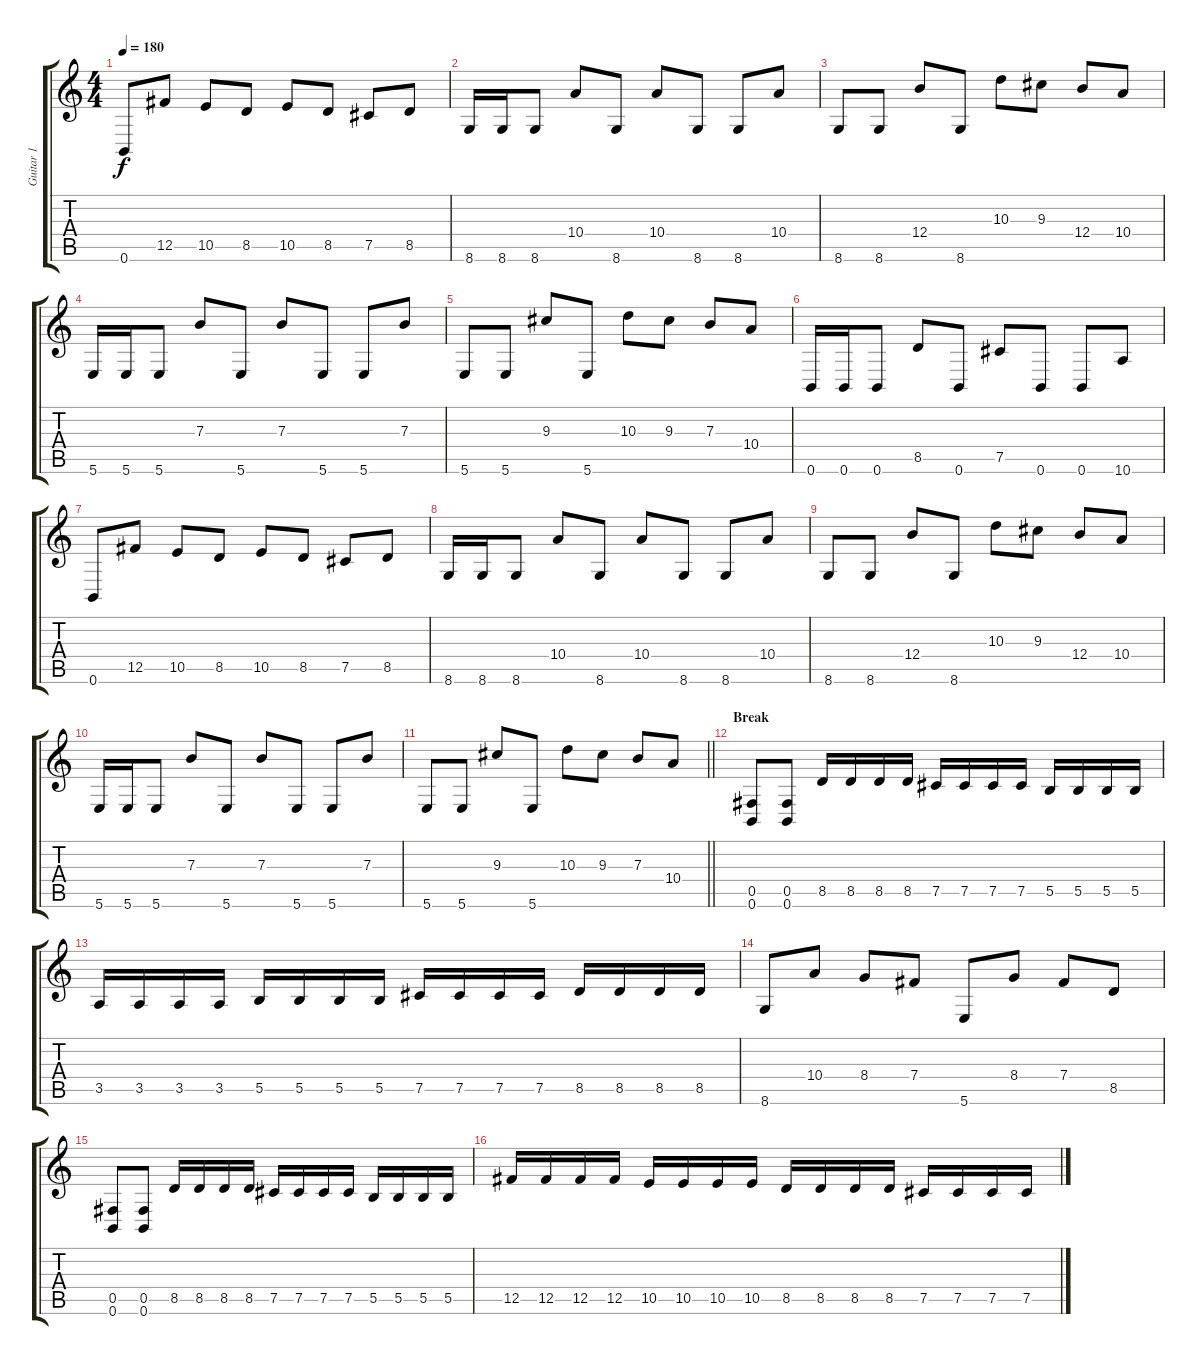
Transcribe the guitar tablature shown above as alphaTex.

\track ("Guitar 1" "Guitar 1") {instrument distortionguitar}
\staff {score tabs}
\tuning (Db4 Ab3 E3 B2 Gb2 B1) {hide}
\ts (4 4)
\tempo 180
\clef g2
\ks c
0.6.8{dy f} 12.5.8 10.5.8 8.5.8 10.5.8 8.5.8 7.5.8 8.5.8 |
8.6.16 8.6.16 8.6.8 10.4.8 8.6.8 10.4.8 8.6.8 8.6.8 10.4.8 |
8.6.8 8.6.8 12.4.8 8.6.8 10.3.8 9.3.8 12.4.8 10.4.8 |
5.6.16 5.6.16 5.6.8 7.3.8 5.6.8 7.3.8 5.6.8 5.6.8 7.3.8 |
5.6.8 5.6.8 9.3.8 5.6.8 10.3.8 9.3.8 7.3.8 10.4.8 |
0.6.16 0.6.16 0.6.8 8.5.8 0.6.8 7.5.8 0.6.8 0.6.8 10.6.8 |
0.6.8 12.5.8 10.5.8 8.5.8 10.5.8 8.5.8 7.5.8 8.5.8 |
8.6.16 8.6.16 8.6.8 10.4.8 8.6.8 10.4.8 8.6.8 8.6.8 10.4.8 |
8.6.8 8.6.8 12.4.8 8.6.8 10.3.8 9.3.8 12.4.8 10.4.8 |
5.6.16 5.6.16 5.6.8 7.3.8 5.6.8 7.3.8 5.6.8 5.6.8 7.3.8 |
\barLineRight lightlight
5.6.8 5.6.8 9.3.8 5.6.8 10.3.8 9.3.8 7.3.8 10.4.8 |
\section ("" "Break")
(0.5 0.6).8 (0.5 0.6).8 8.5.16 8.5.16 8.5.16 8.5.16 7.5.16 7.5.16 7.5.16 7.5.16 5.5.16 5.5.16 5.5.16 5.5.16 |
3.5.16 3.5.16 3.5.16 3.5.16 5.5.16 5.5.16 5.5.16 5.5.16 7.5.16 7.5.16 7.5.16 7.5.16 8.5.16 8.5.16 8.5.16 8.5.16 |
8.6.8 10.4.8 8.4.8 7.4.8 5.6.8 8.4.8 7.4.8 8.5.8 |
(0.5 0.6).8 (0.5 0.6).8 8.5.16 8.5.16 8.5.16 8.5.16 7.5.16 7.5.16 7.5.16 7.5.16 5.5.16 5.5.16 5.5.16 5.5.16 |
12.5.16 12.5.16 12.5.16 12.5.16 10.5.16 10.5.16 10.5.16 10.5.16 8.5.16 8.5.16 8.5.16 8.5.16 7.5.16 7.5.16 7.5.16 7.5.16
